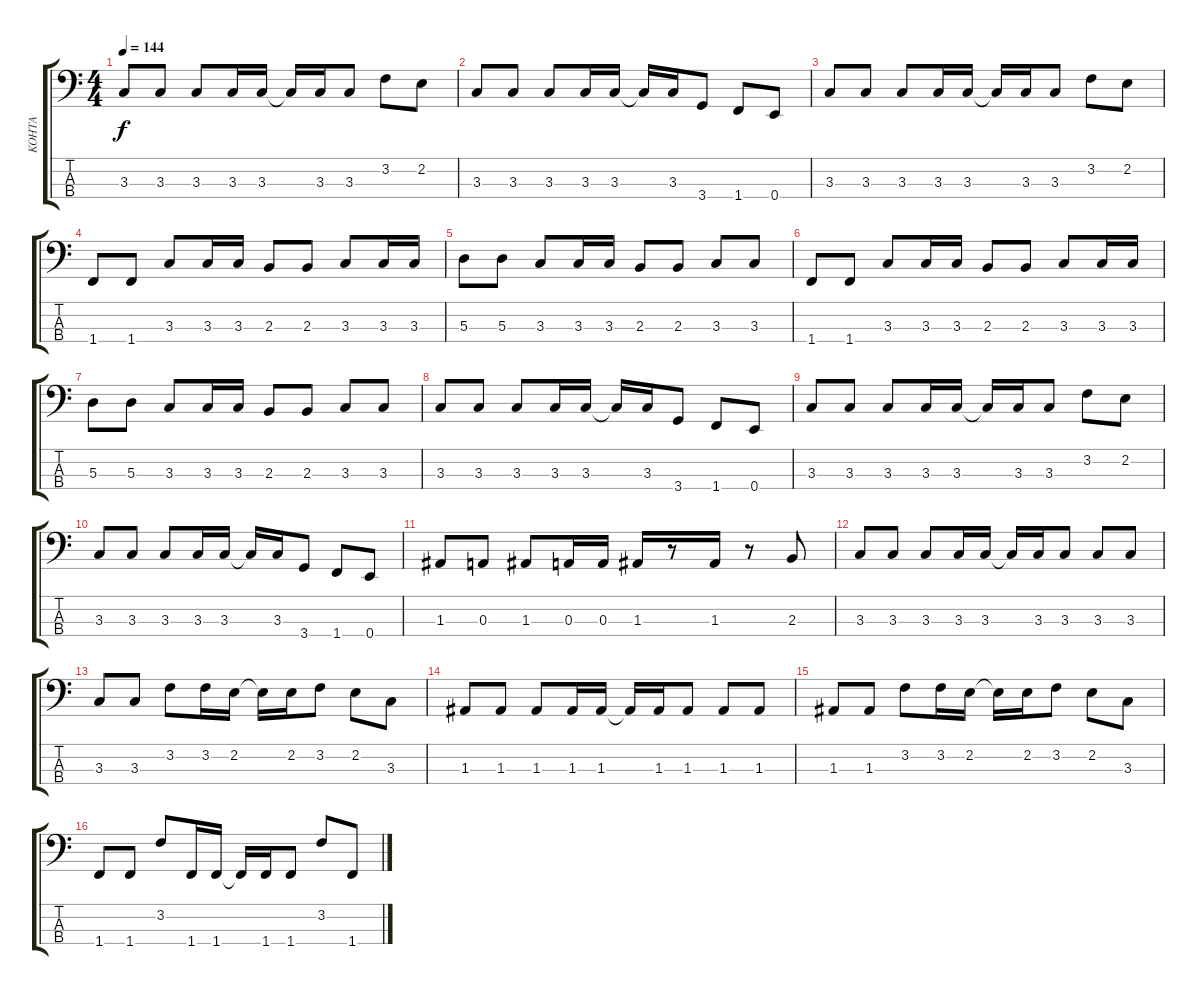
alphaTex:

\track ("KOHTA" "KOHTA") {instrument electricbasspick}
\staff {score tabs}
\tuning (G2 D2 A1 E1) {hide}
\ts (4 4)
\tempo 144
\clef f4
\ks c
3.3.8{dy f} 3.3.8 3.3.8 3.3.16 3.3.16 3.3{t}.16 3.3.16 3.3.8 3.2.8 2.2.8 |
3.3.8 3.3.8 3.3.8 3.3.16 3.3.16 3.3{t}.16 3.3.16 3.4.8 1.4.8 0.4.8 |
3.3.8 3.3.8 3.3.8 3.3.16 3.3.16 3.3{t}.16 3.3.16 3.3.8 3.2.8 2.2.8 |
1.4.8 1.4.8 3.3.8 3.3.16 3.3.16 2.3.8 2.3.8 3.3.8 3.3.16 3.3.16 |
5.3.8 5.3.8 3.3.8 3.3.16 3.3.16 2.3.8 2.3.8 3.3.8 3.3.8 |
1.4.8 1.4.8 3.3.8 3.3.16 3.3.16 2.3.8 2.3.8 3.3.8 3.3.16 3.3.16 |
5.3.8 5.3.8 3.3.8 3.3.16 3.3.16 2.3.8 2.3.8 3.3.8 3.3.8 |
3.3.8 3.3.8 3.3.8 3.3.16 3.3.16 3.3{t}.16 3.3.16 3.4.8 1.4.8 0.4.8 |
3.3.8 3.3.8 3.3.8 3.3.16 3.3.16 3.3{t}.16 3.3.16 3.3.8 3.2.8 2.2.8 |
3.3.8 3.3.8 3.3.8 3.3.16 3.3.16 3.3{t}.16 3.3.16 3.4.8 1.4.8 0.4.8 |
1.3.8 0.3.8 1.3.8 0.3.16 0.3.16 1.3.16 r.8 1.3.16 r.8 2.3.8 |
3.3.8 3.3.8 3.3.8 3.3.16 3.3.16 3.3{t}.16 3.3.16 3.3.8 3.3.8 3.3.8 |
3.3.8 3.3.8 3.2.8 3.2.16 2.2.16 2.2{t}.16 2.2.16 3.2.8 2.2.8 3.3.8 |
1.3.8 1.3.8 1.3.8 1.3.16 1.3.16 1.3{t}.16 1.3.16 1.3.8 1.3.8 1.3.8 |
1.3.8 1.3.8 3.2.8 3.2.16 2.2.16 2.2{t}.16 2.2.16 3.2.8 2.2.8 3.3.8 |
1.4.8 1.4.8 3.2.8 1.4.16 1.4.16 1.4{t}.16 1.4.16 1.4.8 3.2.8 1.4.8
